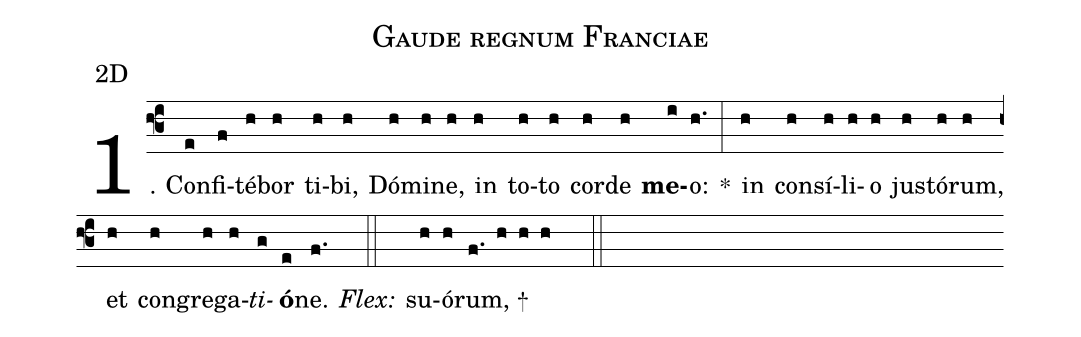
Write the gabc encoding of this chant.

name: Gaude regnum Franciae;
mode: 2;
annotation: 2D;
%%
(f3) 1. Con(e)fi(f)té(h)bor(h) ti(h)bi,(h) Dó(h)mi(h)ne,(h) in(h) to(h)to(h) cor(h)de(h) <b>me</b>(i)o:(h.) *(:) in(h) con(h)sí(h)li(h)o(h) jus(h)tó(h)rum,(h) et(h) con(h)gre(h)ga(h)<i>ti</i>(g)<b>ó</b>(e)ne.(f.)
<i>Flex:</i>(::)  su(h)ó(h)rum, +(f. h h h  ::)
